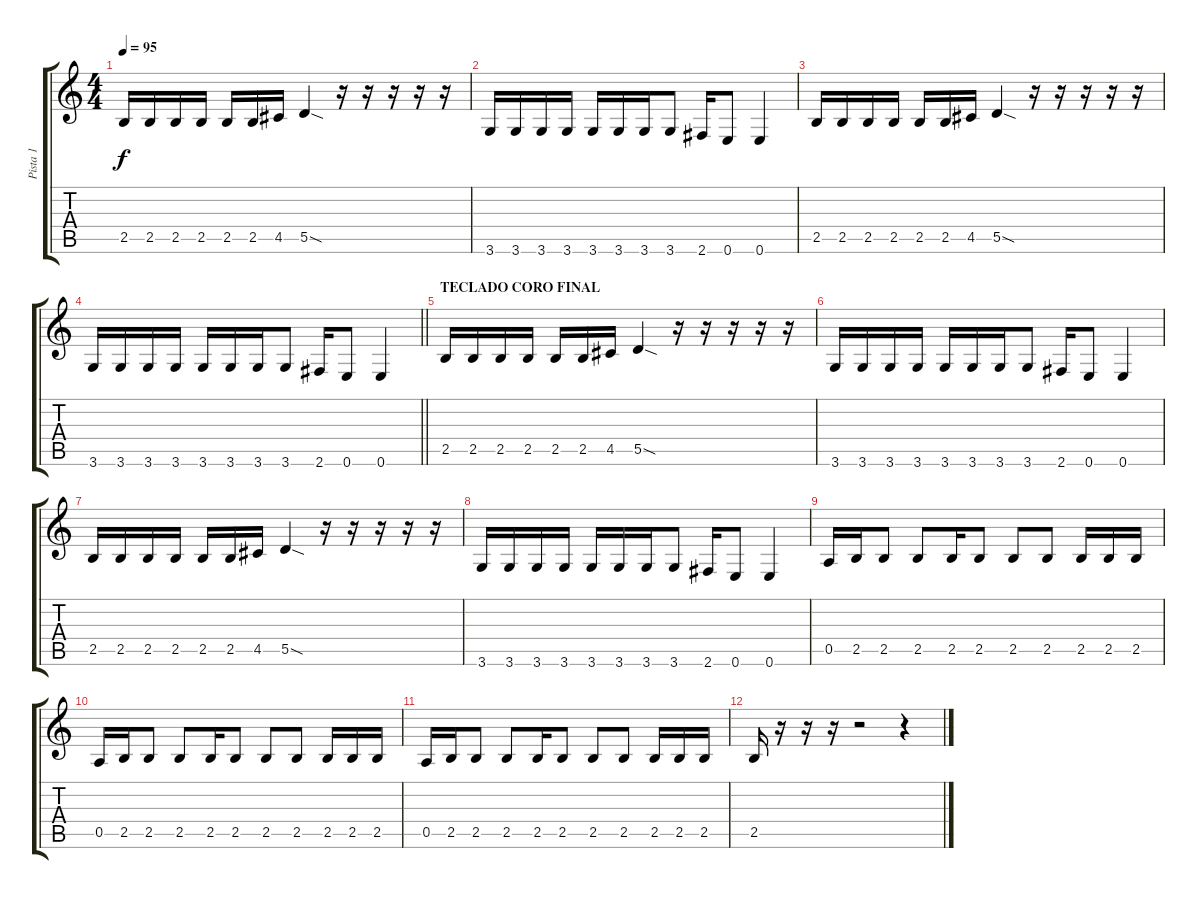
\track ("Pista 1" "Pista 1") {instrument distortionguitar}
\staff {score tabs}
\tuning (E4 B3 G3 D3 A2 E2) {hide}
\ts (4 4)
\section ("" "")
\tempo 95
\clef g2
\ks c
2.5.16{dy f} 2.5.16 2.5.16 2.5.16 2.5.16 2.5.16 4.5.16 5.5{sod}.4 r.16 r.16 r.16 r.16 r.16 |
3.6.16 3.6.16 3.6.16 3.6.16 3.6.16 3.6.16 3.6.16 3.6.8 2.6.16 0.6.8 0.6.4 |
2.5.16 2.5.16 2.5.16 2.5.16 2.5.16 2.5.16 4.5.16 5.5{sod}.4 r.16 r.16 r.16 r.16 r.16 |
\barLineRight lightlight
3.6.16 3.6.16 3.6.16 3.6.16 3.6.16 3.6.16 3.6.16 3.6.8 2.6.16 0.6.8 0.6.4 |
\section ("" "TECLADO CORO FINAL")
2.5.16 2.5.16 2.5.16 2.5.16 2.5.16 2.5.16 4.5.16 5.5{sod}.4 r.16 r.16 r.16 r.16 r.16 |
3.6.16 3.6.16 3.6.16 3.6.16 3.6.16 3.6.16 3.6.16 3.6.8 2.6.16 0.6.8 0.6.4 |
2.5.16 2.5.16 2.5.16 2.5.16 2.5.16 2.5.16 4.5.16 5.5{sod}.4 r.16 r.16 r.16 r.16 r.16 |
3.6.16 3.6.16 3.6.16 3.6.16 3.6.16 3.6.16 3.6.16 3.6.8 2.6.16 0.6.8 0.6.4 |
0.5.16 2.5.16 2.5.8 2.5.8 2.5.16 2.5.8 2.5.8 2.5.8 2.5.16 2.5.16 2.5.16 |
0.5.16 2.5.16 2.5.8 2.5.8 2.5.16 2.5.8 2.5.8 2.5.8 2.5.16 2.5.16 2.5.16 |
0.5.16 2.5.16 2.5.8 2.5.8 2.5.16 2.5.8 2.5.8 2.5.8 2.5.16 2.5.16 2.5.16 |
2.5.16 r.16 r.16 r.16 r.2 r.4
